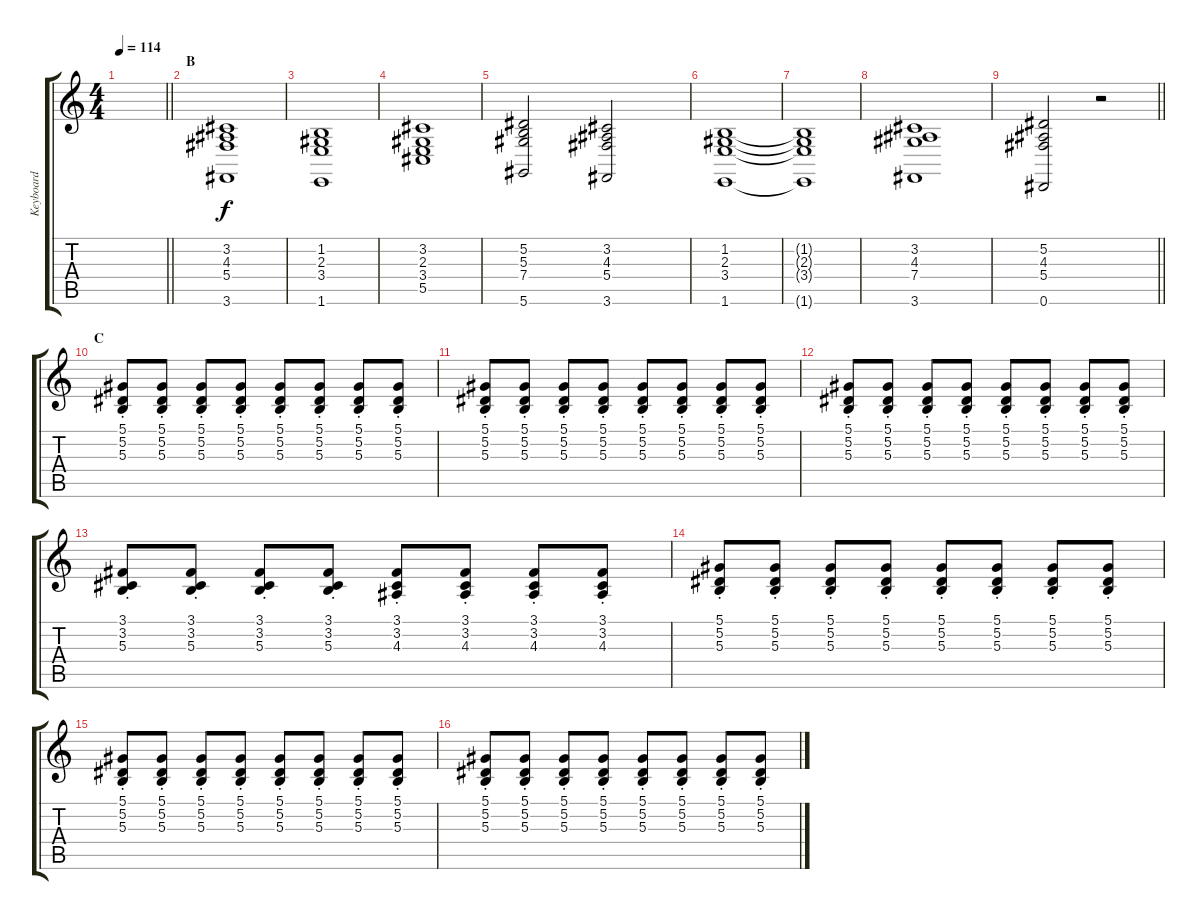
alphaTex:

\track ("Keyboard" "Keyboard") {instrument synthstrings1}
\staff {score tabs}
\tuning (Eb4 Bb3 Gb3 Db3 Ab2 Eb2) {hide}
\ts (4 4)
\tempo 114
\clef g2
\barLineRight lightlight
\ks c
|
\section ("" "B")
(3.2 4.3 5.4 3.6).1 |
(1.2 2.3 3.4 1.6).1 |
(3.2 2.3 3.4 5.5).1 |
(5.2 5.3 7.4 5.6).2 (3.2 4.3 5.4 3.6).2 |
(1.2 2.3 3.4 1.6).1 |
(1.2{t} 2.3{t} 3.4{t} 1.6{t}).1 |
(3.2 4.3 7.4 3.6).1 |
\barLineRight lightlight
(5.2 4.3 5.4 0.6).2 r.2 |
\section ("" "C")
(5.1{st} 5.2{st} 5.3{st}).8{instrument electricgrandpiano} (5.1{st} 5.2{st} 5.3{st}).8 (5.1{st} 5.2{st} 5.3{st}).8 (5.1{st} 5.2{st} 5.3{st}).8 (5.1{st} 5.2{st} 5.3{st}).8 (5.1{st} 5.2{st} 5.3{st}).8 (5.1{st} 5.2{st} 5.3{st}).8 (5.1{st} 5.2{st} 5.3{st}).8 |
(5.1{st} 5.2{st} 5.3{st}).8 (5.1{st} 5.2{st} 5.3{st}).8 (5.1{st} 5.2{st} 5.3{st}).8 (5.1{st} 5.2{st} 5.3{st}).8 (5.1{st} 5.2{st} 5.3{st}).8 (5.1{st} 5.2{st} 5.3{st}).8 (5.1{st} 5.2{st} 5.3{st}).8 (5.1{st} 5.2{st} 5.3{st}).8 |
(5.1{st} 5.2{st} 5.3{st}).8 (5.1{st} 5.2{st} 5.3{st}).8 (5.1{st} 5.2{st} 5.3{st}).8 (5.1{st} 5.2{st} 5.3{st}).8 (5.1{st} 5.2{st} 5.3{st}).8 (5.1{st} 5.2{st} 5.3{st}).8 (5.1{st} 5.2{st} 5.3{st}).8 (5.1{st} 5.2{st} 5.3{st}).8 |
(3.1{st} 3.2{st} 5.3{st}).8 (3.1{st} 3.2{st} 5.3{st}).8 (3.1{st} 3.2{st} 5.3{st}).8 (3.1{st} 3.2{st} 5.3{st}).8 (3.1{st} 3.2{st} 4.3{st}).8 (3.1{st} 3.2{st} 4.3{st}).8 (3.1{st} 3.2{st} 4.3{st}).8 (3.1{st} 3.2{st} 4.3{st}).8 |
(5.1{st} 5.2{st} 5.3{st}).8 (5.1{st} 5.2{st} 5.3{st}).8 (5.1{st} 5.2{st} 5.3{st}).8 (5.1{st} 5.2{st} 5.3{st}).8 (5.1{st} 5.2{st} 5.3{st}).8 (5.1{st} 5.2{st} 5.3{st}).8 (5.1{st} 5.2{st} 5.3{st}).8 (5.1{st} 5.2{st} 5.3{st}).8 |
(5.1{st} 5.2{st} 5.3{st}).8 (5.1{st} 5.2{st} 5.3{st}).8 (5.1{st} 5.2{st} 5.3{st}).8 (5.1{st} 5.2{st} 5.3{st}).8 (5.1{st} 5.2{st} 5.3{st}).8 (5.1{st} 5.2{st} 5.3{st}).8 (5.1{st} 5.2{st} 5.3{st}).8 (5.1{st} 5.2{st} 5.3{st}).8 |
(5.1{st} 5.2{st} 5.3{st}).8 (5.1{st} 5.2{st} 5.3{st}).8 (5.1{st} 5.2{st} 5.3{st}).8 (5.1{st} 5.2{st} 5.3{st}).8 (5.1{st} 5.2{st} 5.3{st}).8 (5.1{st} 5.2{st} 5.3{st}).8 (5.1{st} 5.2{st} 5.3{st}).8 (5.1{st} 5.2{st} 5.3{st}).8
